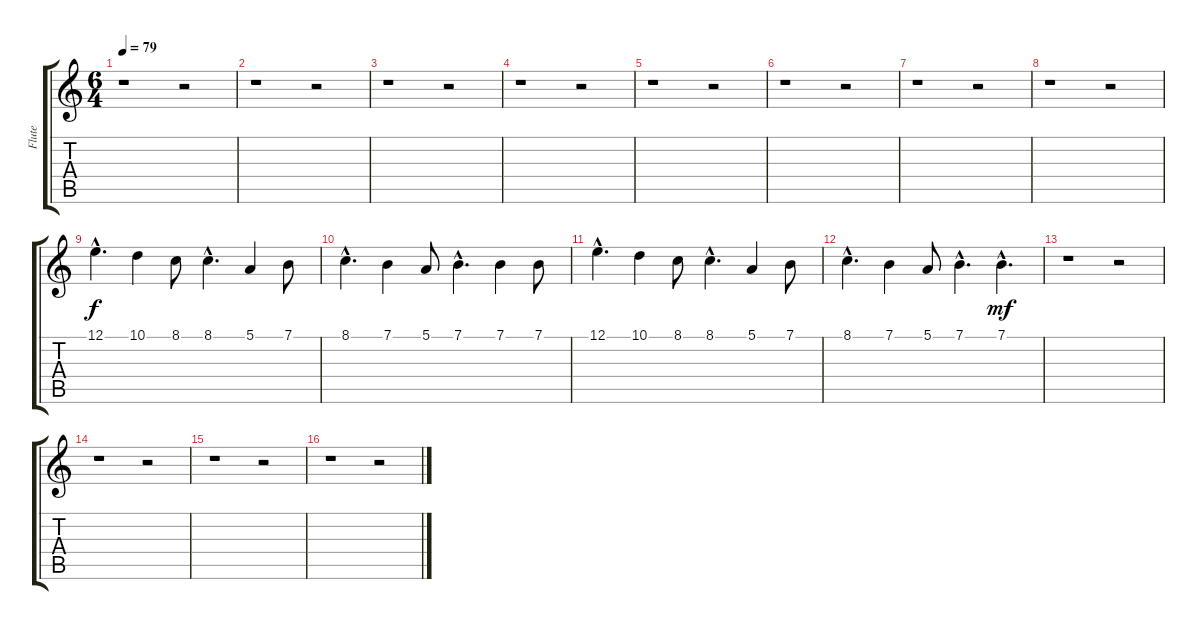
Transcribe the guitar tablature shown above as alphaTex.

\track ("Flute" "Flute") {instrument piccolo}
\staff {score tabs}
\tuning (E4 B3 G3 D3 A2 E2) {hide}
\ts (6 4)
\tempo 79
\clef g2
\ks c
r.1{dy f} r.2 |
r.1 r.2 |
r.1 r.2 |
r.1 r.2 |
r.1 r.2 |
r.1 r.2 |
r.1 r.2 |
r.1 r.2 |
12.1{hac}.4{d} 10.1.4 8.1.8 8.1{hac}.4{d} 5.1.4 7.1.8 |
8.1{hac}.4{d} 7.1.4 5.1.8 7.1{hac}.4{d} 7.1.4 7.1.8 |
12.1{hac}.4{d} 10.1.4 8.1.8 8.1{hac}.4{d} 5.1.4 7.1.8 |
8.1{hac}.4{d} 7.1.4 5.1.8 7.1{hac}.4{d} 7.1{hac}.4{d dy mf} |
r.1 r.2 |
r.1 r.2 |
r.1 r.2 |
r.1 r.2
